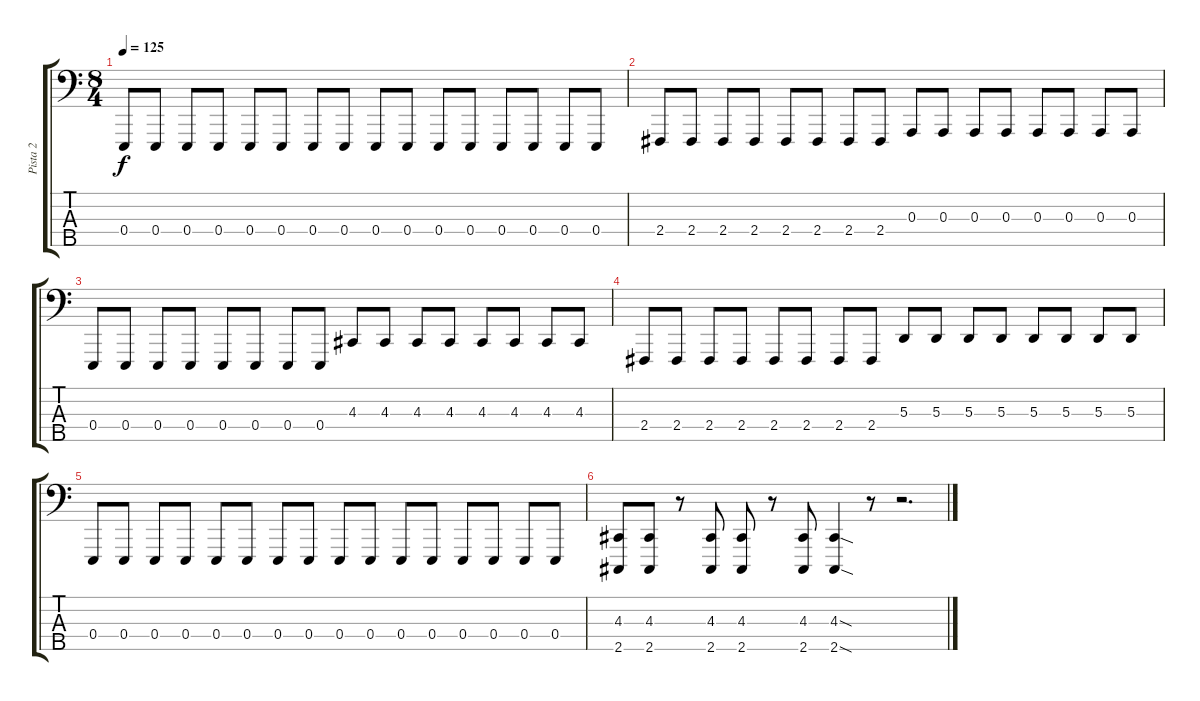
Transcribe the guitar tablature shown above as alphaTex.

\track ("Pista 2" "Pista 2") {instrument fx8scifi}
\staff {score tabs}
\tuning (G2 D2 A1 E1 B0) {hide}
\ts (8 4)
\tempo 125
\clef f4
\ks c
0.4.8{dy f} 0.4.8 0.4.8 0.4.8 0.4.8 0.4.8 0.4.8 0.4.8 0.4.8 0.4.8 0.4.8 0.4.8 0.4.8 0.4.8 0.4.8 0.4.8 |
2.4.8 2.4.8 2.4.8 2.4.8 2.4.8 2.4.8 2.4.8 2.4.8 0.3.8 0.3.8 0.3.8 0.3.8 0.3.8 0.3.8 0.3.8 0.3.8 |
0.4.8 0.4.8 0.4.8 0.4.8 0.4.8 0.4.8 0.4.8 0.4.8 4.3.8 4.3.8 4.3.8 4.3.8 4.3.8 4.3.8 4.3.8 4.3.8 |
2.4.8 2.4.8 2.4.8 2.4.8 2.4.8 2.4.8 2.4.8 2.4.8 5.3.8 5.3.8 5.3.8 5.3.8 5.3.8 5.3.8 5.3.8 5.3.8 |
0.4.8 0.4.8 0.4.8 0.4.8 0.4.8 0.4.8 0.4.8 0.4.8 0.4.8 0.4.8 0.4.8 0.4.8 0.4.8 0.4.8 0.4.8 0.4.8 |
(4.3 2.5).8 (4.3 2.5).8 r.8 (4.3 2.5).8 (4.3 2.5).8 r.8 (4.3 2.5).8 (4.3{sod} 2.5{sod}).4 r.8 r.2{d}
